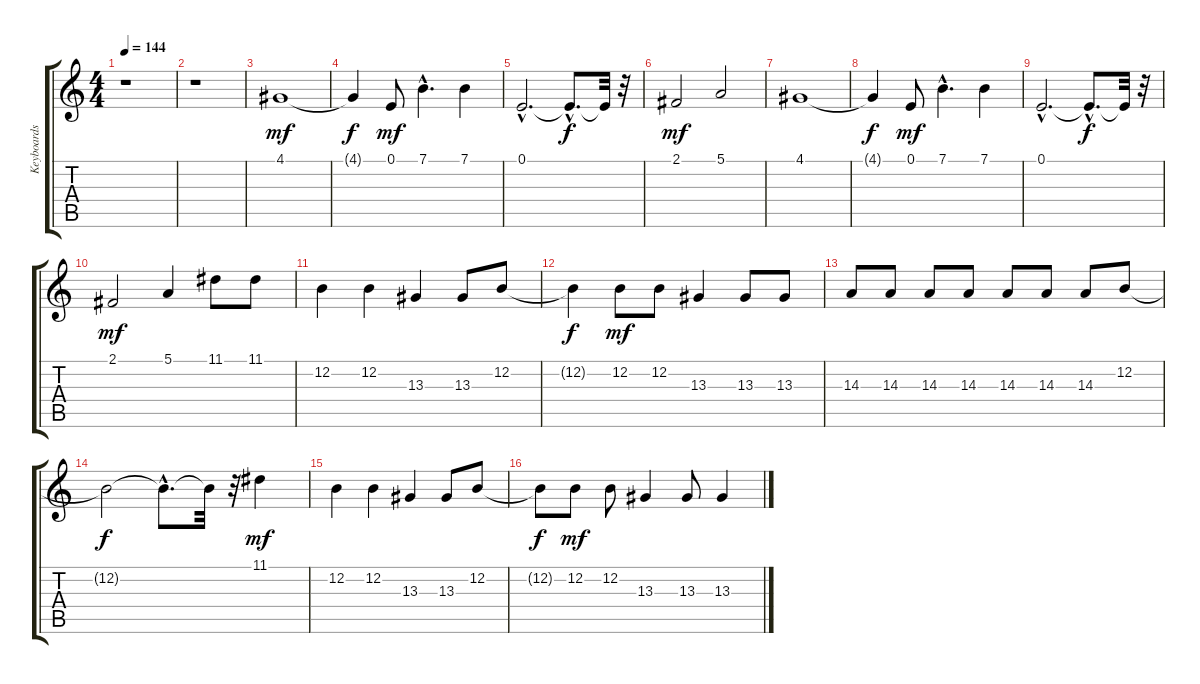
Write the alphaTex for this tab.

\track ("Keyboards" "Keyboards") {instrument percussiveorgan}
\staff {score tabs}
\tuning (E4 B3 G3 D3 A2 E2) {hide}
\ts (4 4)
\tempo 144
\clef g2
\ks c
r.1{dy mf instrument percussiveorgan} |
r.1 |
4.1.1 |
4.1{t}.4{dy f} 0.1.8{dy mf} 7.1{hac}.4{d} 7.1.4 |
0.1{hac}.2{d} 0.1{hac t}.8{d dy f} 0.1{t}.32 r.32 |
2.1.2{dy mf} 5.1.2 |
4.1.1 |
4.1{t}.4{dy f} 0.1.8{dy mf} 7.1{hac}.4{d} 7.1.4 |
0.1{hac}.2{d} 0.1{hac t}.8{d dy f} 0.1{t}.32 r.32 |
2.1.2{dy mf} 5.1.4 11.1.8 11.1.8 |
12.2.4 12.2.4 13.3.4 13.3.8 12.2.8 |
12.2{t}.4{dy f} 12.2.8{dy mf} 12.2.8 13.3.4 13.3.8 13.3.8 |
14.3.8 14.3.8 14.3.8 14.3.8 14.3.8 14.3.8 14.3.8 12.2.8 |
12.2{t}.2{dy f} 12.2{hac t}.8{d} 12.2{t}.32 r.32 11.1.4{dy mf} |
12.2.4 12.2.4 13.3.4 13.3.8 12.2.8 |
12.2{t}.8{dy f} 12.2.8{dy mf} 12.2.8 13.3.4 13.3.8 13.3.4
